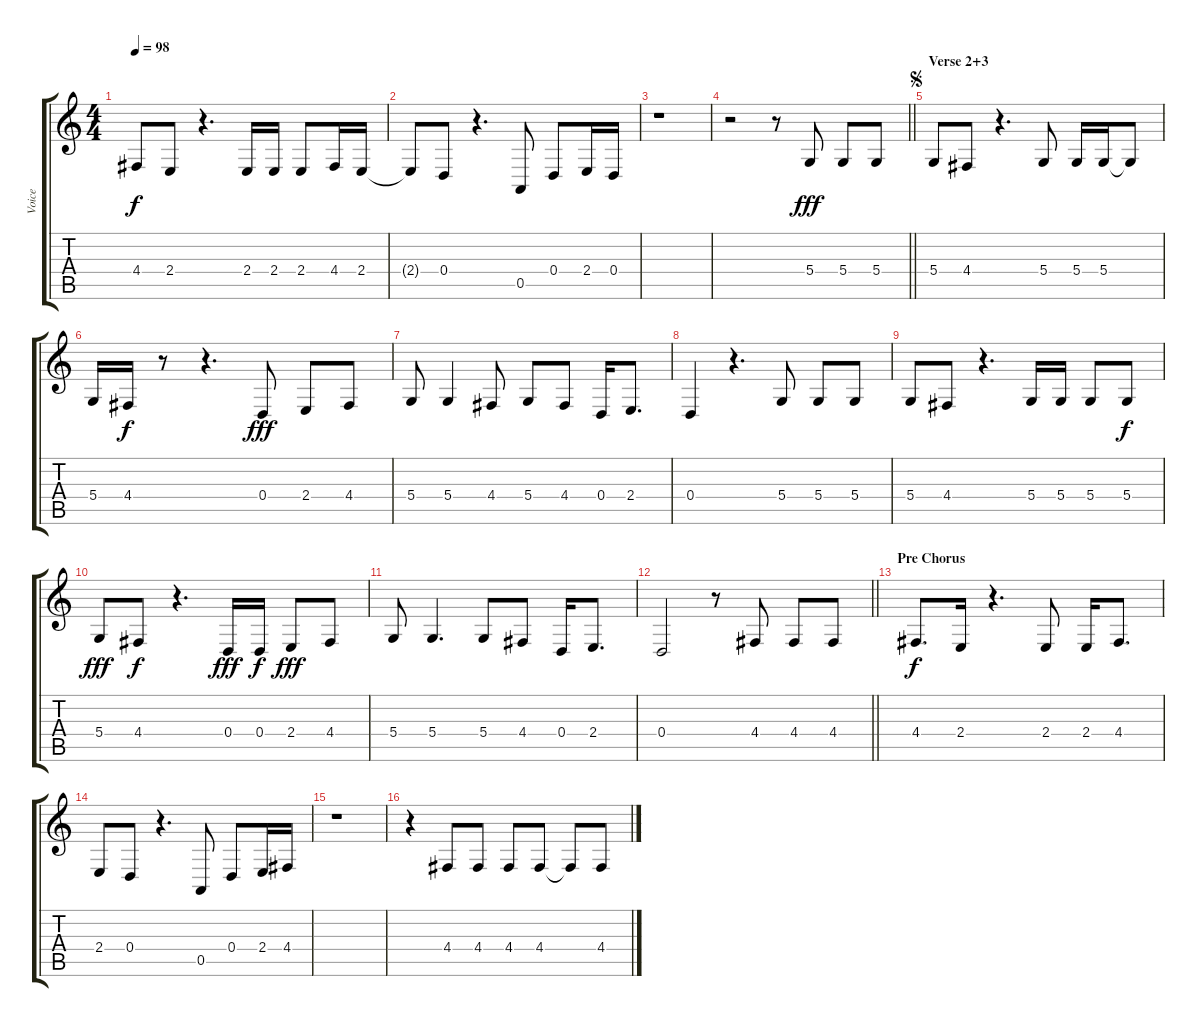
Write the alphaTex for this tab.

\track ("Voice" "Voice") {instrument acousticgrandpiano}
\staff {score tabs}
\tuning (E4 B3 G3 D3 A2 E2) {hide}
\ts (4 4)
\tempo 98
\clef g2
\ks c
4.4{t}.8{dy f} 2.4.8 r.4{d} 2.4.16 2.4.16 2.4.8 4.4.16 2.4.16 |
2.4{t}.8 0.4.8 r.4{d} 0.5.8 0.4.8 2.4.16 0.4.16 |
r.1 |
\barLineRight lightlight
r.2 r.8 5.4.8{dy fff} 5.4.8 5.4.8 |
\section ("" "Verse 2+3")
\jump segno
5.4.8 4.4.8 r.4{d} 5.4.8 5.4.16 5.4.16 5.4{t}.8 |
5.4.16 4.4.16{dy f} r.8 r.4{d} 0.4.8{dy fff} 2.4.8 4.4.8 |
5.4.8 5.4.4 4.4.8 5.4.8 4.4.8 0.4.16 2.4.8{d} |
0.4.4 r.4{d} 5.4.8 5.4.8 5.4.8 |
5.4.8 4.4.8 r.4{d} 5.4.16 5.4.16 5.4.8 5.4.8{dy f} |
5.4.8{dy fff} 4.4.8{dy f} r.4{d} 0.4.16{dy fff} 0.4.16{dy f} 2.4.8{dy fff} 4.4.8 |
5.4.8 5.4.4{d} 5.4.8 4.4.8 0.4.16 2.4.8{d} |
\barLineRight lightlight
0.4.2 r.8 4.4.8 4.4.8 4.4.8 |
\section ("" "Pre Chorus")
4.4.8{d dy f} 2.4.16 r.4{d} 2.4.8 2.4.16 4.4.8{d} |
2.4.8 0.4.8 r.4{d} 0.5.8 0.4.8 2.4.16 4.4.16 |
r.1 |
r.4 4.4.8 4.4.8 4.4.8 4.4.8 4.4{t}.8 4.4.8
